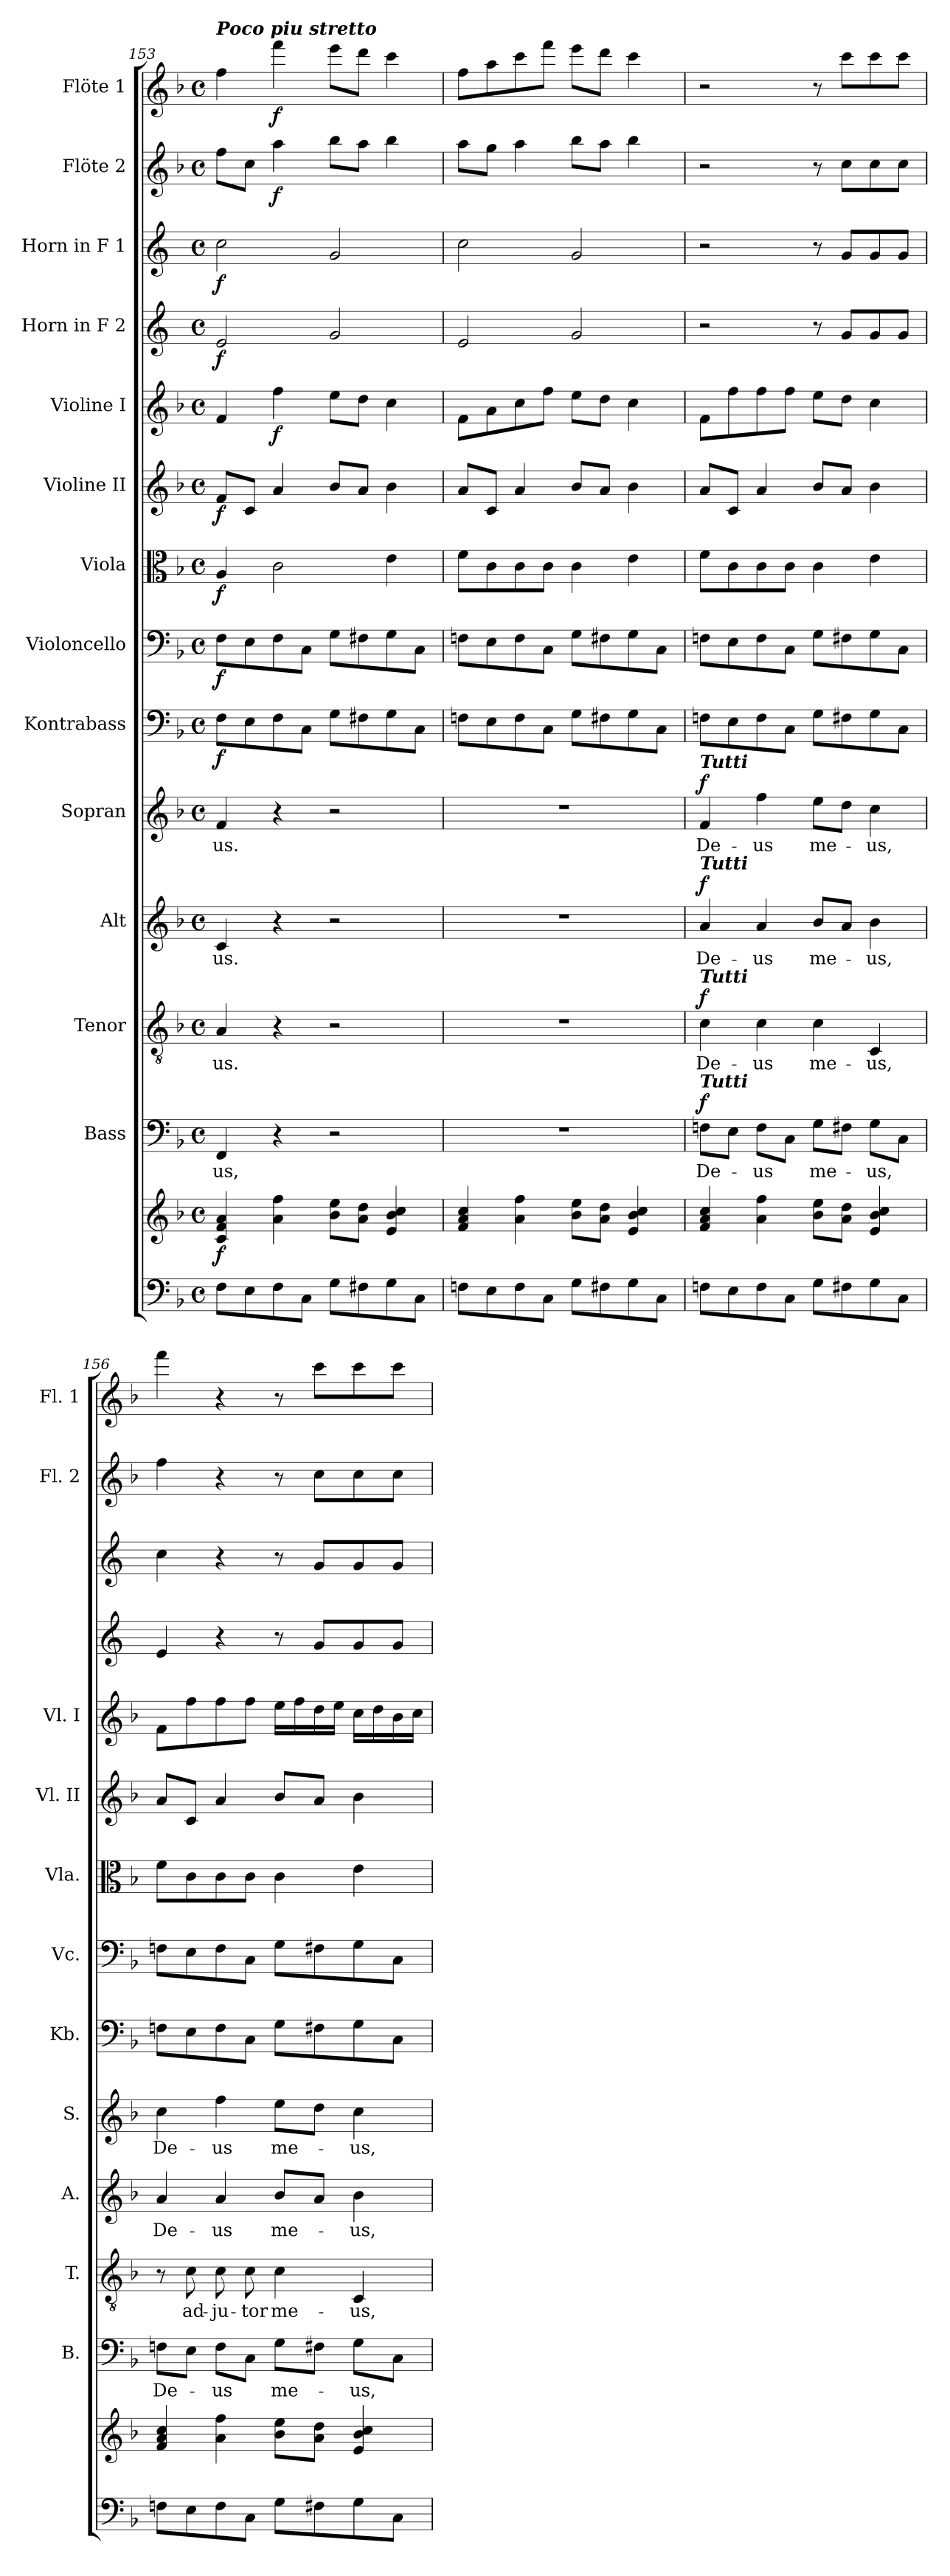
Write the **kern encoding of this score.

**kern	**kern	**dynam	**kern	**text	**dynam	**kern	**text	**dynam	**kern	**text	**dynam	**kern	**text	**dynam	**kern	**dynam	**kern	**dynam	**kern	**dynam	**kern	**dynam	**kern	**dynam	**kern	**dynam	**kern	**dynam	**kern	**dynam	**kern	**dynam
*part14	*part14	*part14	*part13	*part13	*part13	*part12	*part12	*part12	*part11	*part11	*part11	*part10	*part10	*part10	*part9	*part9	*part8	*part8	*part7	*part7	*part6	*part6	*part5	*part5	*part4	*part4	*part3	*part3	*part2	*part2	*part1	*part1
*staff15	*staff14	*staff14/15	*staff13	*staff13	*staff13	*staff12	*staff12	*staff12	*staff11	*staff11	*staff11	*staff10	*staff10	*staff10	*staff9	*staff9	*staff8	*staff8	*staff7	*staff7	*staff6	*staff6	*staff5	*staff5	*staff4	*staff4	*staff3	*staff3	*staff2	*staff2	*staff1	*staff1
*	*	*	*I"Bass	*	*	*I"Tenor	*	*	*I"Alt	*	*	*I"Sopran	*	*	*I"Kontrabass	*	*I"Violoncello	*	*I"Viola	*	*I"Violine II	*	*I"Violine I	*	*I"Horn in F 2	*	*I"Horn in F 1	*	*I"Flöte 2	*	*I"Flöte 1	*
*	*	*	*I'B.	*	*	*I'T.	*	*	*I'A.	*	*	*I'S.	*	*	*I'Kb.	*	*I'Vc.	*	*I'Vla.	*	*I'Vl. II	*	*I'Vl. I	*	*	*	*	*	*I'Fl. 2	*	*I'Fl. 1	*
*clefF4	*clefG2	*	*clefF4	*	*	*clefGv2	*	*	*clefG2	*	*	*clefG2	*	*	*clefF4	*	*clefF4	*	*clefC3	*	*clefG2	*	*clefG2	*	*clefG2	*	*clefG2	*	*clefG2	*	*clefG2	*
*	*	*	*	*	*	*	*	*	*	*	*	*	*	*	*ITrd7c12	*	*	*	*	*	*	*	*	*	*ITrd4c7	*	*ITrd4c7	*	*	*	*	*
*k[b-]	*k[b-]	*	*k[b-]	*	*	*k[b-]	*	*	*k[b-]	*	*	*k[b-]	*	*	*k[b-]	*	*k[b-]	*	*k[b-]	*	*k[b-]	*	*k[b-]	*	*k[b-]	*	*k[b-]	*	*k[b-]	*	*k[b-]	*
*F:	*F:	*	*F:	*	*	*F:	*	*	*F:	*	*	*F:	*	*	*F:	*	*F:	*	*F:	*	*F:	*	*F:	*	*F:	*	*F:	*	*F:	*	*F:	*
*M4/4	*M4/4	*	*M4/4	*	*	*M4/4	*	*	*M4/4	*	*	*M4/4	*	*	*M4/4	*	*M4/4	*	*M4/4	*	*M4/4	*	*M4/4	*	*M4/4	*	*M4/4	*	*M4/4	*	*M4/4	*
*met(c)	*met(c)	*	*met(c)	*	*	*met(c)	*	*	*met(c)	*	*	*met(c)	*	*	*met(c)	*	*met(c)	*	*met(c)	*	*met(c)	*	*met(c)	*	*met(c)	*	*met(c)	*	*met(c)	*	*met(c)	*
=153	=153	=153	=153	=153	=153	=153	=153	=153	=153	=153	=153	=153	=153	=153	=153	=153	=153	=153	=153	=153	=153	=153	=153	=153	=153	=153	=153	=153	=153	=153	=153	=153
!	!	!	!	!	!	!	!	!	!	!	!	!	!	!	!	!	!	!	!	!	!	!	!	!	!	!	!	!	!	!	!LO:TX:a:Bi:t=Poco piu stretto	!
!	!	!LO:DY:b	!	!LO:LY:b	!	!	!LO:LY:b	!	!	!LO:LY:b	!	!	!LO:LY:b	!	!	!LO:DY:b	!	!LO:DY:b	!	!LO:DY:b	!	!LO:DY:b	!	!	!	!LO:DY:b	!	!LO:DY:b	!	!	!	!
8F\L	4c/ 4f/ 4a/	f	4FF/	-us,	.	4A/	-us.	.	4c/	-us.	.	4f/	-us.	.	8FF\L	f	8F\L	f	4A/	f	8f/L	f	4f/	.	2A/	f	2f\	f	8ff\L	.	4ff\	.
8E\	.	.	.	.	.	.	.	.	.	.	.	.	.	.	8EE\	.	8E\	.	.	.	8c/J	.	.	.	.	.	.	.	8cc\J	.	.	.
!	!	!	!	!	!	!	!	!	!	!	!	!	!	!	!	!	!	!	!	!	!	!	!	!LO:DY:b	!	!	!	!	!	!LO:DY:b	!	!LO:DY:b
8F\	4a\ 4ff\	.	4r	.	.	4r	.	.	4r	.	.	4r	.	.	8FF\	.	8F\	.	2c\	.	4a/	.	4ff\	f	.	.	.	.	4aa\	f	4fff\	f
8C\J	.	.	.	.	.	.	.	.	.	.	.	.	.	.	8CC\J	.	8C\J	.	.	.	.	.	.	.	.	.	.	.	.	.	.	.
8G\L	8b-\ 8ee\L	.	2r	.	.	2r	.	.	2r	.	.	2r	.	.	8GG\L	.	8G\L	.	.	.	8b-/L	.	8ee\L	.	2c/	.	2c/	.	8bb-\L	.	8eee\L	.
8F#X\	8a\ 8dd\J	.	.	.	.	.	.	.	.	.	.	.	.	.	8FF#X\	.	8F#X\	.	.	.	8a/J	.	8dd\J	.	.	.	.	.	8aa\J	.	8ddd\J	.
8G\	4e/ 4b-/ 4cc/	.	.	.	.	.	.	.	.	.	.	.	.	.	8GG\	.	8G\	.	4e\	.	4b-\	.	4cc\	.	.	.	.	.	4bb-\	.	4ccc\	.
8C\J	.	.	.	.	.	.	.	.	.	.	.	.	.	.	8CC\J	.	8C\J	.	.	.	.	.	.	.	.	.	.	.	.	.	.	.
=154	=154	=154	=154	=154	=154	=154	=154	=154	=154	=154	=154	=154	=154	=154	=154	=154	=154	=154	=154	=154	=154	=154	=154	=154	=154	=154	=154	=154	=154	=154	=154	=154
8Fn\L	4f/ 4a/ 4cc/	.	1r	.	.	1r	.	.	1r	.	.	1r	.	.	8FFn\L	.	8Fn\L	.	8f\L	.	8a/L	.	8f\L	.	2A/	.	2f\	.	8aa\L	.	8ff\L	.
8E\	.	.	.	.	.	.	.	.	.	.	.	.	.	.	8EE\	.	8E\	.	8c\	.	8c/J	.	8a\	.	.	.	.	.	8gg\J	.	8aa\	.
8F\	4a\ 4ff\	.	.	.	.	.	.	.	.	.	.	.	.	.	8FF\	.	8F\	.	8c\	.	4a/	.	8cc\	.	.	.	.	.	4aa\	.	8ccc\	.
8C\J	.	.	.	.	.	.	.	.	.	.	.	.	.	.	8CC\J	.	8C\J	.	8c\J	.	.	.	8ff\J	.	.	.	.	.	.	.	8fff\J	.
8G\L	8b-\ 8ee\L	.	.	.	.	.	.	.	.	.	.	.	.	.	8GG\L	.	8G\L	.	4c\	.	8b-/L	.	8ee\L	.	2c/	.	2c/	.	8bb-\L	.	8eee\L	.
8F#X\	8a\ 8dd\J	.	.	.	.	.	.	.	.	.	.	.	.	.	8FF#X\	.	8F#X\	.	.	.	8a/J	.	8dd\J	.	.	.	.	.	8aa\J	.	8ddd\J	.
8G\	4e/ 4b-/ 4cc/	.	.	.	.	.	.	.	.	.	.	.	.	.	8GG\	.	8G\	.	4e\	.	4b-\	.	4cc\	.	.	.	.	.	4bb-\	.	4ccc\	.
8C\J	.	.	.	.	.	.	.	.	.	.	.	.	.	.	8CC\J	.	8C\J	.	.	.	.	.	.	.	.	.	.	.	.	.	.	.
=155	=155	=155	=155	=155	=155	=155	=155	=155	=155	=155	=155	=155	=155	=155	=155	=155	=155	=155	=155	=155	=155	=155	=155	=155	=155	=155	=155	=155	=155	=155	=155	=155
!	!	!	!	!	!	!	!	!	!	!	!	!LO:TX:a:Bi:t=Tutti	!	!	!	!	!	!	!	!	!	!	!	!	!	!	!	!	!	!	!	!
!	!	!	!	!	!	!	!	!	!LO:TX:a:Bi:t=Tutti	!	!	!	!	!	!	!	!	!	!	!	!	!	!	!	!	!	!	!	!	!	!	!
!	!	!	!	!	!	!LO:TX:a:Bi:t=Tutti	!	!	!	!	!	!	!	!	!	!	!	!	!	!	!	!	!	!	!	!	!	!	!	!	!	!
!	!	!	!LO:TX:a:Bi:t=Tutti	!	!	!	!	!	!	!	!	!	!	!	!	!	!	!	!	!	!	!	!	!	!	!	!	!	!	!	!	!
!	!	!	!	!LO:LY:b	!LO:DY:a	!	!LO:LY:b	!LO:DY:a	!	!LO:LY:b	!LO:DY:a	!	!LO:LY:b	!LO:DY:a	!	!	!	!	!	!	!	!	!	!	!	!	!	!	!	!	!	!
8Fn\L	4f/ 4a/ 4cc/	.	8Fn\L	De-	f	4c\	De-	f	4a/	De-	f	4f/	De-	f	8FFn\L	.	8Fn\L	.	8f\L	.	8a/L	.	8f\L	.	2r	.	2r	.	2r	.	2r	.
8E\	.	.	8E\J	.	.	.	.	.	.	.	.	.	.	.	8EE\	.	8E\	.	8c\	.	8c/J	.	8ff\	.	.	.	.	.	.	.	.	.
!	!	!	!	!LO:LY:b	!	!	!LO:LY:b	!	!	!LO:LY:b	!	!	!LO:LY:b	!	!	!	!	!	!	!	!	!	!	!	!	!	!	!	!	!	!	!
8F\	4a\ 4ff\	.	8F\L	-us	.	4c\	-us	.	4a/	-us	.	4ff\	-us	.	8FF\	.	8F\	.	8c\	.	4a/	.	8ff\	.	.	.	.	.	.	.	.	.
8C\J	.	.	8C\J	.	.	.	.	.	.	.	.	.	.	.	8CC\J	.	8C\J	.	8c\J	.	.	.	8ff\J	.	.	.	.	.	.	.	.	.
!	!	!	!	!LO:LY:b	!	!	!LO:LY:b	!	!	!LO:LY:b	!	!	!LO:LY:b	!	!	!	!	!	!	!	!	!	!	!	!	!	!	!	!	!	!	!
8G\L	8b-\ 8ee\L	.	8G\L	me-	.	4c\	me-	.	8b-/L	me-	.	8ee\L	me-	.	8GG\L	.	8G\L	.	4c\	.	8b-/L	.	8ee\L	.	8r	.	8r	.	8r	.	8r	.
8F#X\	8a\ 8dd\J	.	8F#X\J	.	.	.	.	.	8a/J	.	.	8dd\J	.	.	8FF#X\	.	8F#X\	.	.	.	8a/J	.	8dd\J	.	8c/L	.	8c/L	.	8cc\L	.	8ccc\L	.
!	!	!	!	!LO:LY:b	!	!	!LO:LY:b	!	!	!LO:LY:b	!	!	!LO:LY:b	!	!	!	!	!	!	!	!	!	!	!	!	!	!	!	!	!	!	!
8G\	4e/ 4b-/ 4cc/	.	8G\L	-us,	.	4C/	-us,	.	4b-\	-us,	.	4cc\	-us,	.	8GG\	.	8G\	.	4e\	.	4b-\	.	4cc\	.	8c/	.	8c/	.	8cc\	.	8ccc\	.
8C\J	.	.	8C\J	.	.	.	.	.	.	.	.	.	.	.	8CC\J	.	8C\J	.	.	.	.	.	.	.	8c/J	.	8c/J	.	8cc\J	.	8ccc\J	.
!!LO:PB:g=z
=156	=156	=156	=156	=156	=156	=156	=156	=156	=156	=156	=156	=156	=156	=156	=156	=156	=156	=156	=156	=156	=156	=156	=156	=156	=156	=156	=156	=156	=156	=156	=156	=156
!	!	!	!	!LO:LY:b	!	!	!	!	!	!LO:LY:b	!	!	!LO:LY:b	!	!	!	!	!	!	!	!	!	!	!	!	!	!	!	!	!	!	!
8Fn\L	4f/ 4a/ 4cc/	.	8Fn\L	De-	.	8r	.	.	4a/	De-	.	4cc\	De-	.	8FFn\L	.	8Fn\L	.	8f\L	.	8a/L	.	8f\L	.	4A/	.	4f\	.	4ff\	.	4fff\	.
!	!	!	!	!	!	!	!LO:LY:b	!	!	!	!	!	!	!	!	!	!	!	!	!	!	!	!	!	!	!	!	!	!	!	!	!
8E\	.	.	8E\J	.	.	8c\	ad-	.	.	.	.	.	.	.	8EE\	.	8E\	.	8c\	.	8c/J	.	8ff\	.	.	.	.	.	.	.	.	.
!	!	!	!	!LO:LY:b	!	!	!LO:LY:b	!	!	!LO:LY:b	!	!	!LO:LY:b	!	!	!	!	!	!	!	!	!	!	!	!	!	!	!	!	!	!	!
8F\	4a\ 4ff\	.	8F\L	-us	.	8c\	-ju-	.	4a/	-us	.	4ff\	-us	.	8FF\	.	8F\	.	8c\	.	4a/	.	8ff\	.	4r	.	4r	.	4r	.	4r	.
!	!	!	!	!	!	!	!LO:LY:b	!	!	!	!	!	!	!	!	!	!	!	!	!	!	!	!	!	!	!	!	!	!	!	!	!
8C\J	.	.	8C\J	.	.	8c\	-tor	.	.	.	.	.	.	.	8CC\J	.	8C\J	.	8c\J	.	.	.	8ff\J	.	.	.	.	.	.	.	.	.
!	!	!	!	!LO:LY:b	!	!	!LO:LY:b	!	!	!LO:LY:b	!	!	!LO:LY:b	!	!	!	!	!	!	!	!	!	!	!	!	!	!	!	!	!	!	!
8G\L	8b-\ 8ee\L	.	8G\L	me-	.	4c\	me-	.	8b-/L	me-	.	8ee\L	me-	.	8GG\L	.	8G\L	.	4c\	.	8b-/L	.	16ee\LL	.	8r	.	8r	.	8r	.	8r	.
.	.	.	.	.	.	.	.	.	.	.	.	.	.	.	.	.	.	.	.	.	.	.	16ff\	.	.	.	.	.	.	.	.	.
8F#X\	8a\ 8dd\J	.	8F#X\J	.	.	.	.	.	8a/J	.	.	8dd\J	.	.	8FF#X\	.	8F#X\	.	.	.	8a/J	.	16dd\	.	8c/L	.	8c/L	.	8cc\L	.	8ccc\L	.
.	.	.	.	.	.	.	.	.	.	.	.	.	.	.	.	.	.	.	.	.	.	.	16ee\JJ	.	.	.	.	.	.	.	.	.
!	!	!	!	!LO:LY:b	!	!	!LO:LY:b	!	!	!LO:LY:b	!	!	!LO:LY:b	!	!	!	!	!	!	!	!	!	!	!	!	!	!	!	!	!	!	!
8G\	4e/ 4b-/ 4cc/	.	8G\L	-us,	.	4C/	-us,	.	4b-\	-us,	.	4cc\	-us,	.	8GG\	.	8G\	.	4e\	.	4b-\	.	16cc\LL	.	8c/	.	8c/	.	8cc\	.	8ccc\	.
.	.	.	.	.	.	.	.	.	.	.	.	.	.	.	.	.	.	.	.	.	.	.	16dd\	.	.	.	.	.	.	.	.	.
8C\J	.	.	8C\J	.	.	.	.	.	.	.	.	.	.	.	8CC\J	.	8C\J	.	.	.	.	.	16b-\	.	8c/J	.	8c/J	.	8cc\J	.	8ccc\J	.
.	.	.	.	.	.	.	.	.	.	.	.	.	.	.	.	.	.	.	.	.	.	.	16cc\JJ	.	.	.	.	.	.	.	.	.
=	=	=	=	=	=	=	=	=	=	=	=	=	=	=	=	=	=	=	=	=	=	=	=	=	=	=	=	=	=	=	=	=
*-	*-	*-	*-	*-	*-	*-	*-	*-	*-	*-	*-	*-	*-	*-	*-	*-	*-	*-	*-	*-	*-	*-	*-	*-	*-	*-	*-	*-	*-	*-	*-	*-
